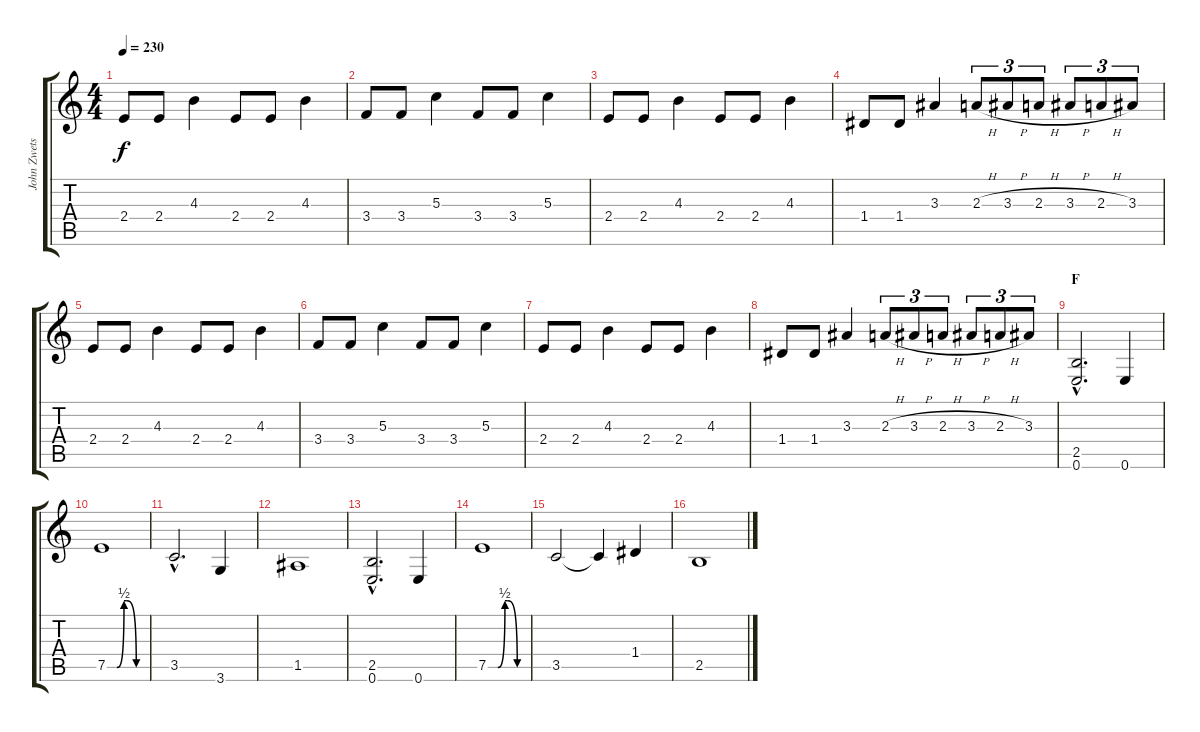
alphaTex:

\track ("John Zwetsloot" "John Zwets") {instrument distortionguitar}
\staff {score tabs}
\tuning (E4 B3 G3 D3 A2 E2) {hide}
\ts (4 4)
\tempo 230
\clef g2
\ks c
2.4.8{dy f} 2.4.8 4.3.4 2.4.8 2.4.8 4.3.4 |
3.4.8 3.4.8 5.3.4 3.4.8 3.4.8 5.3.4 |
2.4.8 2.4.8 4.3.4 2.4.8 2.4.8 4.3.4 |
1.4.8 1.4.8 3.3.4 2.3{h}.8{tu (3 2)} 3.3{h}.8{tu (3 2)} 2.3{h}.8{tu (3 2)} 3.3{h}.8{tu (3 2)} 2.3{h}.8{tu (3 2)} 3.3.8{tu (3 2)} |
2.4.8 2.4.8 4.3.4 2.4.8 2.4.8 4.3.4 |
3.4.8 3.4.8 5.3.4 3.4.8 3.4.8 5.3.4 |
2.4.8 2.4.8 4.3.4 2.4.8 2.4.8 4.3.4 |
1.4.8 1.4.8 3.3.4 2.3{h}.8{tu (3 2)} 3.3{h}.8{tu (3 2)} 2.3{h}.8{tu (3 2)} 3.3{h}.8{tu (3 2)} 2.3{h}.8{tu (3 2)} 3.3.8{tu (3 2)} |
\section ("" "F")
(2.5{hac} 0.6{hac}).2{d volume 14} 0.6.4 |
7.5{be (custom 0 0 15 0 26 2 30 2 45 0 60 0)}.1 |
3.5{hac}.2{d} 3.6.4 |
1.5.1 |
(2.5{hac} 0.6{hac}).2{d} 0.6.4 |
7.5{be (custom 0 0 15 0 26 2 30 2 45 0 60 0)}.1 |
3.5.2 3.5{t}.4 1.4.4 |
2.5.1
